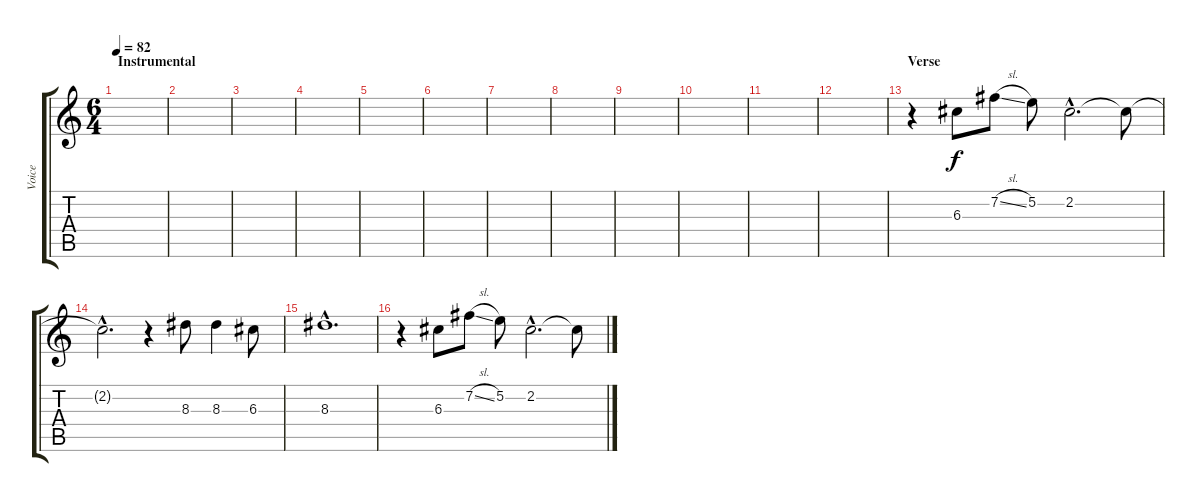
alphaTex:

\track ("Voice" "Voice") {instrument contrabass}
\staff {score tabs}
\tuning (E4 B3 G3 D3 A2 E2) {hide}
\ts (6 4)
\section ("" "Instrumental")
\tempo 82
\clef g2
\ks c
|
|
|
|
|
|
|
|
|
|
|
|
\section ("" "Verse")
r.4 6.3.8 7.2{sl}.8 5.2.8 2.2{hac}.2{d} 2.2{t}.8 |
2.2{hac t}.2{d} r.4 8.3.8 8.3.4 6.3.8 |
8.3{hac}.1{d} |
r.4 6.3.8 7.2{sl}.8 5.2.8 2.2{hac}.2{d} 2.2{t}.8
